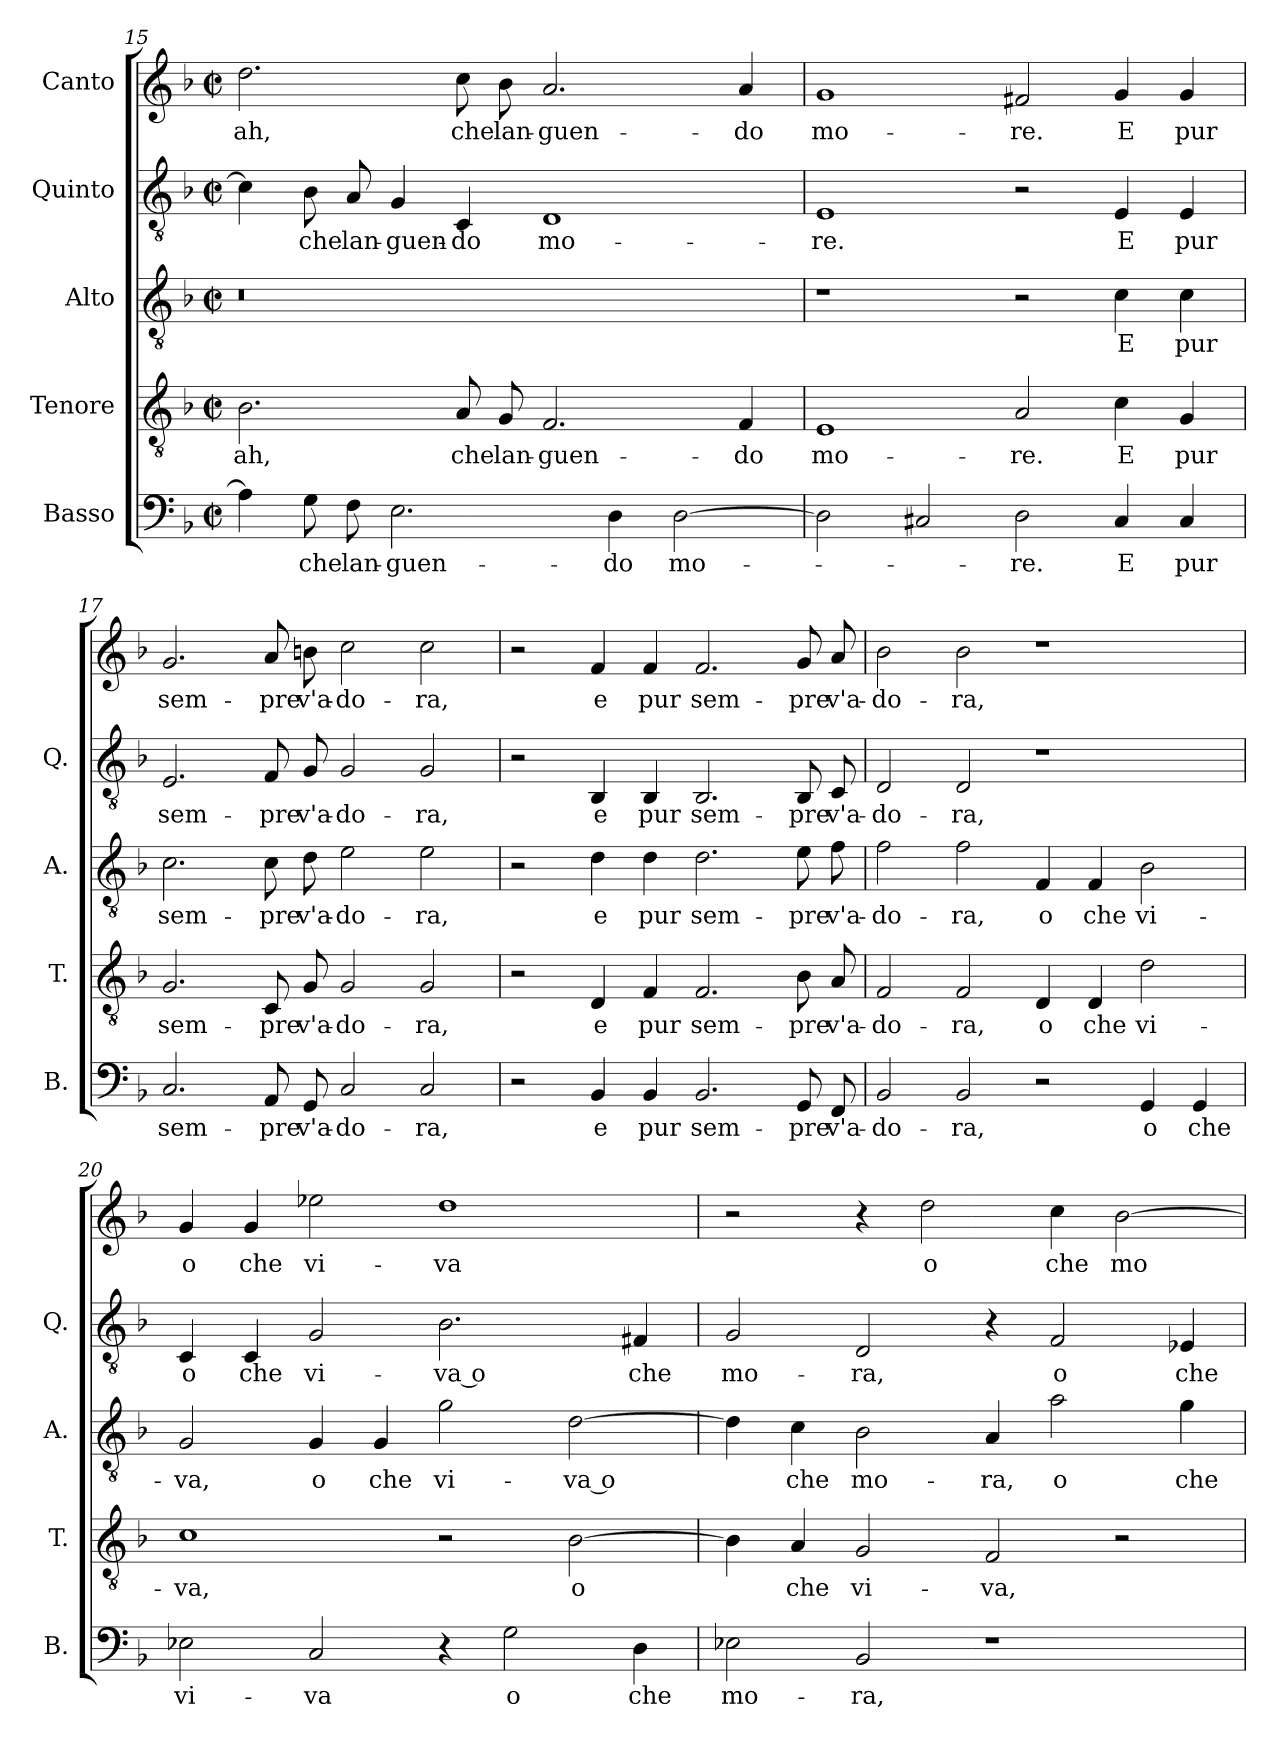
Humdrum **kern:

**kern	**text	**kern	**text	**kern	**text	**kern	**text	**kern	**text
*part5	*part5	*part4	*part4	*part3	*part3	*part2	*part2	*part1	*part1
*staff5	*staff5	*staff4	*staff4	*staff3	*staff3	*staff2	*staff2	*staff1	*staff1
*I"Basso	*	*I"Tenore	*	*I"Alto	*	*I"Quinto	*	*I"Canto	*
*I'B.	*	*I'T.	*	*I'A.	*	*I'Q.	*	*	*
*clefF4	*	*clefGv2	*	*clefGv2	*	*clefGv2	*	*clefG2	*
*k[b-]	*	*k[b-]	*	*k[b-]	*	*k[b-]	*	*k[b-]	*
*F:	*	*F:	*	*F:	*	*F:	*	*F:	*
*M2/2	*	*M2/2	*	*M2/2	*	*M2/2	*	*M2/2	*
*met(c|)	*	*met(c|)	*	*met(c|)	*	*met(c|)	*	*met(c|)	*
=15	=15	=15	=15	=15	=15	=15	=15	=15	=15
!	!	!	!	!LO:N:vis=0	!	!	!	!	!
4A\]	.	2.B-\	ah,	1r	.	4c\]	.	2.dd\	ah,
8G\	che	.	.	.	.	8B-\	che	.	.
8F\	lan-	.	.	.	.	8A/	lan-	.	.
2.E\	-guen-	.	.	.	.	4G/	-guen-	.	.
.	.	8A/	che	.	.	4C/	-do	8cc\	che
.	.	8G/	lan-	.	.	.	.	8b-\	lan-
.	.	2.F/	-guen-	1ryy	.	1D/	mo-	2.a/	-guen-
4D\	-do	.	.	.	.	.	.	.	.
[2D\	mo-	.	.	.	.	.	.	.	.
.	.	4F/	-do	.	.	.	.	4a/	-do
=16	=16	=16	=16	=16	=16	=16	=16	=16	=16
2D\]	.	1E/	mo-	1r	.	1E/	-re.	1g/	mo-
2C#X/	.	.	.	.	.	.	.	.	.
2D\	-re.	2A/	-re.	2r	.	2r	.	2f#X/	-re.
4C#/	E	4c\	E	4c\	E	4E/	E	4g/	E
4C#/	pur	4G/	pur	4c\	pur	4E/	pur	4g/	pur
=17	=17	=17	=17	=17	=17	=17	=17	=17	=17
2.C/	sem-	2.G/	sem-	2.c\	sem-	2.E/	sem-	2.g/	sem-
8AA/	-pre	8C/	-pre	8c\	-pre	8F/	-pre	8a/	-pre
8GG/	v'a-	8G/	v'a-	8d\	v'a-	8G/	v'a-	8bn\	v'a-
2C/	-do-	2G/	-do-	2e\	-do-	2G/	-do-	2cc\	-do-
2C/	-ra,	2G/	-ra,	2e\	-ra,	2G/	-ra,	2cc\	-ra,
=18	=18	=18	=18	=18	=18	=18	=18	=18	=18
2r	.	2r	.	2r	.	2r	.	2r	.
4BB-/	e	4D/	e	4d\	e	4BB-/	e	4f/	e
4BB-/	pur	4F/	pur	4d\	pur	4BB-/	pur	4f/	pur
2.BB-/	sem-	2.F/	sem-	2.d\	sem-	2.BB-/	sem-	2.f/	sem-
8GG/	-pre	8B-\	-pre	8e\	-pre	8BB-/	-pre	8g/	-pre
8FF/	v'a-	8A/	v'a-	8f\	v'a-	8C/	v'a-	8a/	v'a-
=19	=19	=19	=19	=19	=19	=19	=19	=19	=19
2BB-/	-do-	2F/	-do-	2f\	-do-	2D/	-do-	2b-\	-do-
2BB-/	-ra,	2F/	-ra,	2f\	-ra,	2D/	-ra,	2b-\	-ra,
2r	.	4D/	o	4F/	o	1r	.	1r	.
.	.	4D/	che	4F/	che	.	.	.	.
4GG/	o	2d\	vi-	2B-\	vi-	.	.	.	.
4GG/	che	.	.	.	.	.	.	.	.
=20	=20	=20	=20	=20	=20	=20	=20	=20	=20
2E-X\	vi-	1c\	-va,	2G/	-va,	4C/	o	4g/	o
.	.	.	.	.	.	4C/	che	4g/	che
2C/	-va	.	.	4G/	o	2G/	vi-	2ee-X\	vi-
.	.	.	.	4G/	che	.	.	.	.
4r	.	2r	.	2g\	vi-	2.B-\	-va o	1dd\	-va
2G\	o	.	.	.	.	.	.	.	.
.	.	[2B-\	o	[2d\	-va o	.	.	.	.
4D\	che	.	.	.	.	4F#X/	che	.	.
=21	=21	=21	=21	=21	=21	=21	=21	=21	=21
2E-X\	mo-	4B-\]	.	4d\]	.	2G/	mo-	2r	.
.	.	4A/	che	4c\	che	.	.	.	.
2BB-/	-ra,	2G/	vi-	2B-\	mo-	2D/	-ra,	4r	.
.	.	.	.	.	.	.	.	2dd\	o
1r	.	2F/	-va,	4A/	-ra,	4r	.	.	.
.	.	.	.	2a\	o	2F/	o	4cc\	che
.	.	2r	.	.	.	.	.	[2b-\	mo-
.	.	.	.	4g\	che	4E-X/	che	.	.
=	=	=	=	=	=	=	=	=	=
*-	*-	*-	*-	*-	*-	*-	*-	*-	*-
